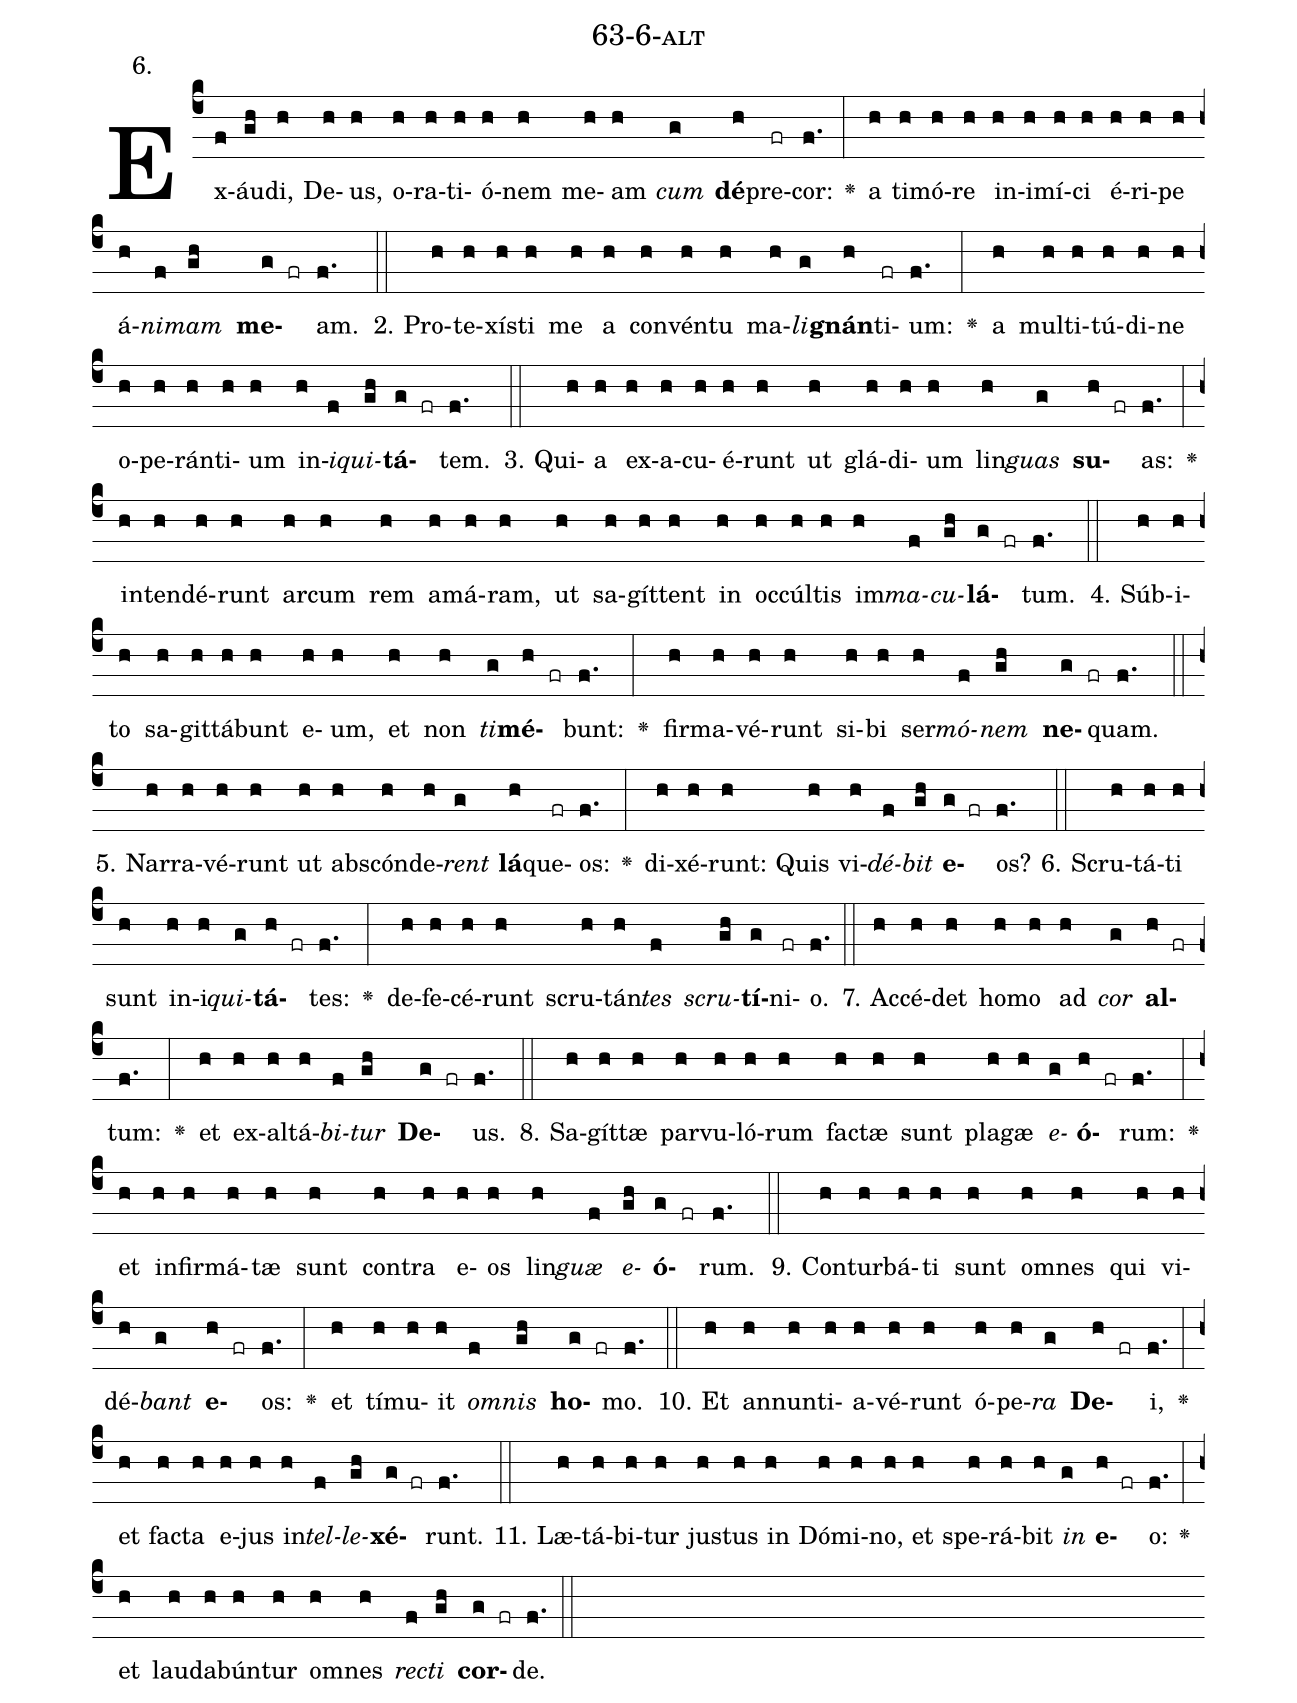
name: 63-6-alt;
annotation: 6.;
%%
(c4)Ex(f)áu(gh)di,(h) De(h)us,(h) o(h)ra(h)ti(h)ó(h)nem(h) me(h)am(h) <i>cum</i>(g) <b>dé</b>(h)pre(fr)cor:(f.) <v>\greheightstar</v>(:) a(h) ti(h)mó(h)re(h) in(h)i(h)mí(h)ci(h) é(h)ri(h)pe(h) á(h)<i>ni</i>(f)<i>mam</i>(gh) <b>me</b>(g fr)am.(f.) (::)
2. Pro(h)te(h)xís(h)ti(h) me(h) a(h) con(h)vén(h)tu(h) ma(h)<i>li</i>(g)<b>gnán</b>(h)ti(fr)um:(f.) <v>\greheightstar</v>(:) a(h) mul(h)ti(h)tú(h)di(h)ne(h) o(h)pe(h)rán(h)ti(h)um(h) in(h)<i>i</i>(f)<i>qui</i>(gh)<b>tá</b>(g fr)tem.(f.) (::)
3. Qui(h)a(h) ex(h)a(h)cu(h)é(h)runt(h) ut(h) glá(h)di(h)um(h) lin(h)<i>guas</i>(g) <b>su</b>(h fr)as:(f.) <v>\greheightstar</v>(:) in(h)ten(h)dé(h)runt(h) ar(h)cum(h) rem(h) a(h)má(h)ram,(h) ut(h) sa(h)gít(h)tent(h) in(h) oc(h)cúl(h)tis(h) im(h)<i>ma</i>(f)<i>cu</i>(gh)<b>lá</b>(g fr)tum.(f.) (::)
4. Súb(h)i(h)to(h) sa(h)git(h)tá(h)bunt(h) e(h)um,(h) et(h) non(h) <i>ti</i>(g)<b>mé</b>(h fr)bunt:(f.) <v>\greheightstar</v>(:) fir(h)ma(h)vé(h)runt(h) si(h)bi(h) ser(h)<i>mó</i>(f)<i>nem</i>(gh) <b>ne</b>(g fr)quam.(f.) (::)
5. Nar(h)ra(h)vé(h)runt(h) ut(h) abs(h)cón(h)de(h)<i>rent</i>(g) <b>lá</b>(h)que(fr)os:(f.) <v>\greheightstar</v>(:) di(h)xé(h)runt:(h) Quis(h) vi(h)<i>dé</i>(f)<i>bit</i>(gh) <b>e</b>(g fr)os?(f.) (::)
6. Scru(h)tá(h)ti(h) sunt(h) in(h)i(h)<i>qui</i>(g)<b>tá</b>(h fr)tes:(f.) <v>\greheightstar</v>(:) de(h)fe(h)cé(h)runt(h) scru(h)tán(h)<i>tes</i>(f) <i>scru</i>(gh)<b>tí</b>(g)ni(fr)o.(f.) (::)
7. Ac(h)cé(h)det(h) ho(h)mo(h) ad(h) <i>cor</i>(g) <b>al</b>(h fr)tum:(f.) <v>\greheightstar</v>(:) et(h) ex(h)al(h)tá(h)<i>bi</i>(f)<i>tur</i>(gh) <b>De</b>(g fr)us.(f.) (::)
8. Sa(h)gít(h)tæ(h) par(h)vu(h)ló(h)rum(h) fac(h)tæ(h) sunt(h) pla(h)gæ(h) <i>e</i>(g)<b>ó</b>(h fr)rum:(f.) <v>\greheightstar</v>(:) et(h) in(h)fir(h)má(h)tæ(h) sunt(h) con(h)tra(h) e(h)os(h) lin(h)<i>guæ</i>(f) <i>e</i>(gh)<b>ó</b>(g fr)rum.(f.) (::)
9. Con(h)tur(h)bá(h)ti(h) sunt(h) om(h)nes(h) qui(h) vi(h)dé(h)<i>bant</i>(g) <b>e</b>(h fr)os:(f.) <v>\greheightstar</v>(:) et(h) tí(h)mu(h)it(h) <i>om</i>(f)<i>nis</i>(gh) <b>ho</b>(g fr)mo.(f.) (::)
10. Et(h) an(h)nun(h)ti(h)a(h)vé(h)runt(h) ó(h)pe(h)<i>ra</i>(g) <b>De</b>(h fr)i,(f.) <v>\greheightstar</v>(:) et(h) fac(h)ta(h) e(h)jus(h) in(h)<i>tel</i>(f)<i>le</i>(gh)<b>xé</b>(g fr)runt.(f.) (::)
11. Læ(h)tá(h)bi(h)tur(h) jus(h)tus(h) in(h) Dó(h)mi(h)no,(h) et(h) spe(h)rá(h)bit(h) <i>in</i>(g) <b>e</b>(h fr)o:(f.) <v>\greheightstar</v>(:) et(h) lau(h)da(h)bún(h)tur(h) om(h)nes(h) <i>rec</i>(f)<i>ti</i>(gh) <b>cor</b>(g fr)de.(f.) (::)
